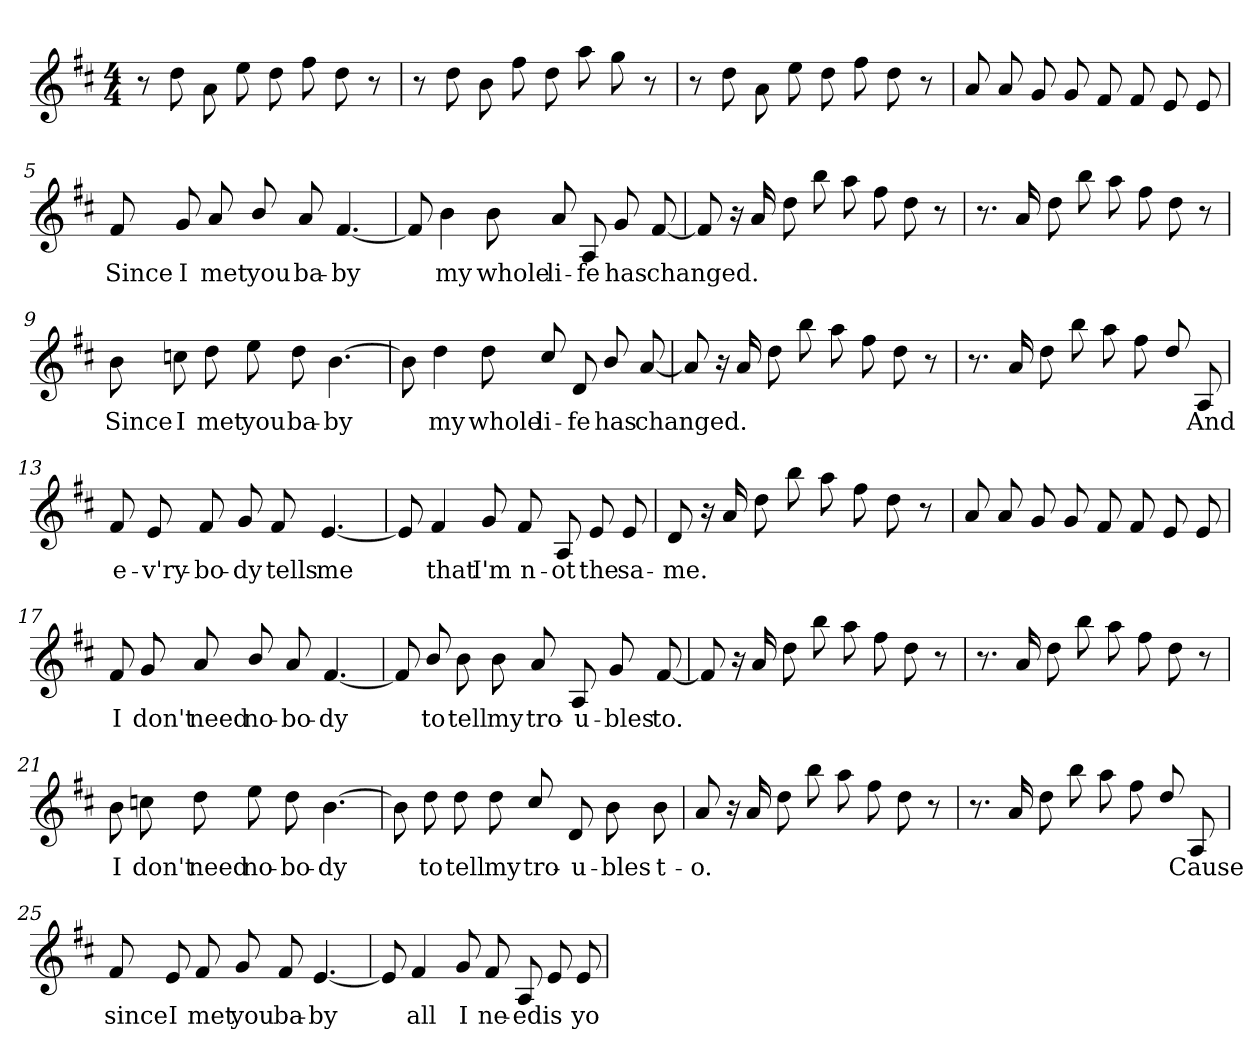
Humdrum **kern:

**kern	**text
*part1	*part1
*staff1	*staff1
*clefG2	*
*k[f#c#]	*
*M4/4	*
=1	=1
8r	.
8dd\	.
8a\L	.
8ee\	.
8dd\L	.
8ff#\	.
8dd\	.
8r	.
=2	=2
8r	.
8dd\	.
8b\L	.
8ff#\	.
8dd\L	.
8aa\	.
8gg\	.
8r	.
=3	=3
8r	.
8dd\	.
8a\L	.
8ee\	.
8dd\L	.
8ff#\	.
8dd\	.
8r	.
=4	=4
8a/L	.
8a/	.
8g/L	.
8g/	.
8f#/L	.
8f#/	.
8e/L	.
8e/	.
!!LO:LB:g=z
=5	=5
8f#/L	Since
8g/	I
8a/L	met
8b/	you
8a/	ba-
[<4.f#/	by
=6	=6
8f#/]	.
4b\	my
8b\	whole
8a/L	li-
8A/	fe
8g/L	has
[<8f#/	changed.
=7	=7
8f#/]	.
16r	.
16a/	.
8dd\L	.
8bb\	.
8aa\L	.
8ff#\	.
8dd\	.
8r	.
!!LO:LB:g=z
=8	=8
8.r	.
16a/	.
8dd\L	.
8bb\	.
8aa\L	.
8ff#\	.
8dd\	.
8r	.
=9	=9
8b\L	Since
8ccn\	I
8dd\L	met
8ee\	you
8dd\	ba-
[>4.b\	by
=10	=10
8b\]	.
4dd\	my
8dd\	whole
8cc#/L	li-
8d/	fe
8b/L	has
[<8a/	changed.
!!LO:LB:g=z
=11	=11
8a/]	.
16r	.
16a/	.
8dd\L	.
8bb\	.
8aa\L	.
8ff#\	.
8dd\	.
8r	.
=12	=12
8.r	.
16a/	.
8dd\L	.
8bb\	.
8aa\L	.
8ff#\	.
8dd/L	.
8A/	And
=13	=13
8f#/L	e-
8e/	v'ry-
8f#/L	bo-
8g/	dy
8f#/	tells
[<4.e/	me
=14	=14
8e/]	.
4f#/	that
8g/	I'm
8f#/L	n-
8A/	ot
8e/L	the
8e/	sa-
!!LO:LB:g=z
=15	=15
8d/	me.
16r	.
16a/	.
8dd\L	.
8bb\	.
8aa\L	.
8ff#\	.
8dd\	.
8r	.
=16	=16
8a/L	.
8a/	.
8g/L	.
8g/	.
8f#/L	.
8f#/	.
8e/L	.
8e/	.
=17	=17
8f#/L	I
8g/	don't
8a/L	need
8b/	no-
8a/	bo-
[<4.f#/	dy
!!LO:LB:g=z
=18	=18
8f#/L]	.
8b/	to
8b\L	tell
8b\	my
8a/L	tro-
8A/	u-
8g/L	bles
[<8f#/	to.
=19	=19
8f#/]	.
16r	.
16a/	.
8dd\L	.
8bb\	.
8aa\L	.
8ff#\	.
8dd\	.
8r	.
=20	=20
8.r	.
16a/	.
8dd\L	.
8bb\	.
8aa\L	.
8ff#\	.
8dd\	.
8r	.
!!LO:LB:g=z
=21	=21
8b\L	I
8ccn\	don't
8dd\L	need
8ee\	no-
8dd\	bo-
[>4.b\	dy
=22	=22
8b\L]	.
8dd\	to
8dd\L	tell
8dd\	my
8cc#/L	tro-
8d/	u-
8b\L	bles
8b\	t-
=23	=23
8a/	o.
16r	.
16a/	.
8dd\L	.
8bb\	.
8aa\L	.
8ff#\	.
8dd\	.
8r	.
!!LO:LB:g=z
=24	=24
8.r	.
16a/	.
8dd\L	.
8bb\	.
8aa\L	.
8ff#\	.
8dd/L	.
8A/	Cause
=25	=25
8f#/L	since
8e/	I
8f#/L	met
8g/	you
8f#/	ba-
[<4.e/	by
=26	=26
8e/]	.
4f#/	all
8g/	I
8f#/L	ne-
8A/	ed
8e/L	is
8e/	yo-
=	=
*-	*-
